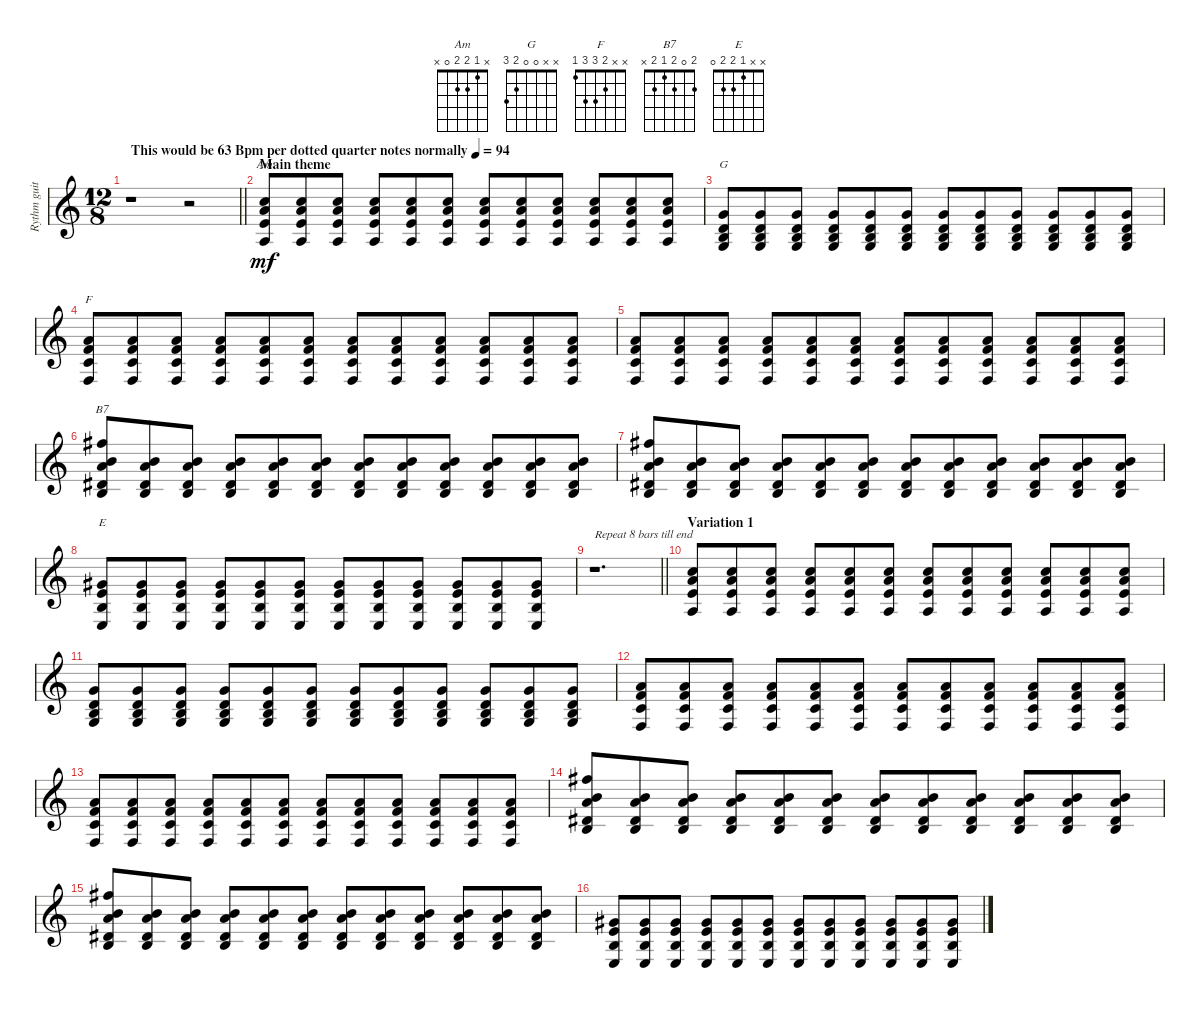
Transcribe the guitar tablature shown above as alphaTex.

\track ("Rythm guitar ( just to jam along )" "Rythm guit") {mute instrument electricguitarjazz}
\staff {score}
\tuning (E4 B3 G3 D3 A2 E2) {hide}
\chord ("Am" x 1 2 2 0 x)
\chord ("G" x x 0 0 2 3)
\chord ("F" x x 2 3 3 1)
\chord ("B7" 2 0 2 1 2 x)
\chord ("E" x x 1 2 2 0)
\ts (12 8)
\tempo (94 "This would be 63 Bpm per dotted quarter notes normally")
\tempo 84
\tempo (94 "This would be 63 Bpm per dotted quarter notes normally")
\clef g2
\barLineRight lightlight
\ks c
r.1{dy mf instrument electricguitarjazz} r.2 |
\section ("" "Main theme")
(1.2 2.3 2.4 0.5).8{ch "Am"} (1.2 2.3 2.4 0.5).8 (1.2 2.3 2.4 0.5).8 (1.2 2.3 2.4 0.5).8 (1.2 2.3 2.4 0.5).8 (1.2 2.3 2.4 0.5).8 (1.2 2.3 2.4 0.5).8 (1.2 2.3 2.4 0.5).8 (1.2 2.3 2.4 0.5).8 (1.2 2.3 2.4 0.5).8 (1.2 2.3 2.4 0.5).8 (1.2 2.3 2.4 0.5).8 |
(0.3 0.4 2.5 3.6).8{ch "G"} (0.3 0.4 2.5 3.6).8 (0.3 0.4 2.5 3.6).8 (0.3 0.4 2.5 3.6).8 (0.3 0.4 2.5 3.6).8 (0.3 0.4 2.5 3.6).8 (0.3 0.4 2.5 3.6).8 (0.3 0.4 2.5 3.6).8 (0.3 0.4 2.5 3.6).8 (0.3 0.4 2.5 3.6).8 (0.3 0.4 2.5 3.6).8 (0.3 0.4 2.5 3.6).8 |
(2.3 3.4 3.5 1.6).8{ch "F"} (2.3 3.4 3.5 1.6).8 (2.3 3.4 3.5 1.6).8 (2.3 3.4 3.5 1.6).8 (2.3 3.4 3.5 1.6).8 (2.3 3.4 3.5 1.6).8 (2.3 3.4 3.5 1.6).8 (2.3 3.4 3.5 1.6).8 (2.3 3.4 3.5 1.6).8 (2.3 3.4 3.5 1.6).8 (2.3 3.4 3.5 1.6).8 (2.3 3.4 3.5 1.6).8 |
(2.3 3.4 3.5 1.6).8 (2.3 3.4 3.5 1.6).8 (2.3 3.4 3.5 1.6).8 (2.3 3.4 3.5 1.6).8 (2.3 3.4 3.5 1.6).8 (2.3 3.4 3.5 1.6).8 (2.3 3.4 3.5 1.6).8 (2.3 3.4 3.5 1.6).8 (2.3 3.4 3.5 1.6).8 (2.3 3.4 3.5 1.6).8 (2.3 3.4 3.5 1.6).8 (2.3 3.4 3.5 1.6).8 |
(2.1 0.2 2.3 1.4 2.5).8{ch "B7"} (0.2 2.3 1.4 2.5).8 (0.2 2.3 1.4 2.5).8 (0.2 2.3 1.4 2.5).8 (0.2 2.3 1.4 2.5).8 (0.2 2.3 1.4 2.5).8 (0.2 2.3 1.4 2.5).8 (0.2 2.3 1.4 2.5).8 (0.2 2.3 1.4 2.5).8 (0.2 2.3 1.4 2.5).8 (0.2 2.3 1.4 2.5).8 (0.2 2.3 1.4 2.5).8 |
(2.1 0.2 2.3 1.4 2.5).8 (0.2 2.3 1.4 2.5).8 (0.2 2.3 1.4 2.5).8 (0.2 2.3 1.4 2.5).8 (0.2 2.3 1.4 2.5).8 (0.2 2.3 1.4 2.5).8 (0.2 2.3 1.4 2.5).8 (0.2 2.3 1.4 2.5).8 (0.2 2.3 1.4 2.5).8 (0.2 2.3 1.4 2.5).8 (0.2 2.3 1.4 2.5).8 (0.2 2.3 1.4 2.5).8 |
(1.3 2.4 2.5 0.6).8{ch "E"} (1.3 2.4 2.5 0.6).8 (1.3 2.4 2.5 0.6).8 (1.3 2.4 2.5 0.6).8 (1.3 2.4 2.5 0.6).8 (1.3 2.4 2.5 0.6).8 (1.3 2.4 2.5 0.6).8 (1.3 2.4 2.5 0.6).8 (1.3 2.4 2.5 0.6).8 (1.3 2.4 2.5 0.6).8 (1.3 2.4 2.5 0.6).8 (1.3 2.4 2.5 0.6).8 |
\barLineRight lightlight
r.1{d txt "Repeat 8 bars till end"} |
\section ("" "Variation 1")
(1.2 2.3 2.4 0.5).8 (1.2 2.3 2.4 0.5).8 (1.2 2.3 2.4 0.5).8 (1.2 2.3 2.4 0.5).8 (1.2 2.3 2.4 0.5).8 (1.2 2.3 2.4 0.5).8 (1.2 2.3 2.4 0.5).8 (1.2 2.3 2.4 0.5).8 (1.2 2.3 2.4 0.5).8 (1.2 2.3 2.4 0.5).8 (1.2 2.3 2.4 0.5).8 (1.2 2.3 2.4 0.5).8 |
(0.3 0.4 2.5 3.6).8 (0.3 0.4 2.5 3.6).8 (0.3 0.4 2.5 3.6).8 (0.3 0.4 2.5 3.6).8 (0.3 0.4 2.5 3.6).8 (0.3 0.4 2.5 3.6).8 (0.3 0.4 2.5 3.6).8 (0.3 0.4 2.5 3.6).8 (0.3 0.4 2.5 3.6).8 (0.3 0.4 2.5 3.6).8 (0.3 0.4 2.5 3.6).8 (0.3 0.4 2.5 3.6).8 |
(2.3 3.4 3.5 1.6).8 (2.3 3.4 3.5 1.6).8 (2.3 3.4 3.5 1.6).8 (2.3 3.4 3.5 1.6).8 (2.3 3.4 3.5 1.6).8 (2.3 3.4 3.5 1.6).8 (2.3 3.4 3.5 1.6).8 (2.3 3.4 3.5 1.6).8 (2.3 3.4 3.5 1.6).8 (2.3 3.4 3.5 1.6).8 (2.3 3.4 3.5 1.6).8 (2.3 3.4 3.5 1.6).8 |
(2.3 3.4 3.5 1.6).8 (2.3 3.4 3.5 1.6).8 (2.3 3.4 3.5 1.6).8 (2.3 3.4 3.5 1.6).8 (2.3 3.4 3.5 1.6).8 (2.3 3.4 3.5 1.6).8 (2.3 3.4 3.5 1.6).8 (2.3 3.4 3.5 1.6).8 (2.3 3.4 3.5 1.6).8 (2.3 3.4 3.5 1.6).8 (2.3 3.4 3.5 1.6).8 (2.3 3.4 3.5 1.6).8 |
(2.1 0.2 2.3 1.4 2.5).8 (0.2 2.3 1.4 2.5).8 (0.2 2.3 1.4 2.5).8 (0.2 2.3 1.4 2.5).8 (0.2 2.3 1.4 2.5).8 (0.2 2.3 1.4 2.5).8 (0.2 2.3 1.4 2.5).8 (0.2 2.3 1.4 2.5).8 (0.2 2.3 1.4 2.5).8 (0.2 2.3 1.4 2.5).8 (0.2 2.3 1.4 2.5).8 (0.2 2.3 1.4 2.5).8 |
(2.1 0.2 2.3 1.4 2.5).8 (0.2 2.3 1.4 2.5).8 (0.2 2.3 1.4 2.5).8 (0.2 2.3 1.4 2.5).8 (0.2 2.3 1.4 2.5).8 (0.2 2.3 1.4 2.5).8 (0.2 2.3 1.4 2.5).8 (0.2 2.3 1.4 2.5).8 (0.2 2.3 1.4 2.5).8 (0.2 2.3 1.4 2.5).8 (0.2 2.3 1.4 2.5).8 (0.2 2.3 1.4 2.5).8 |
(1.3 2.4 2.5 0.6).8 (1.3 2.4 2.5 0.6).8 (1.3 2.4 2.5 0.6).8 (1.3 2.4 2.5 0.6).8 (1.3 2.4 2.5 0.6).8 (1.3 2.4 2.5 0.6).8 (1.3 2.4 2.5 0.6).8 (1.3 2.4 2.5 0.6).8 (1.3 2.4 2.5 0.6).8 (1.3 2.4 2.5 0.6).8 (1.3 2.4 2.5 0.6).8 (1.3 2.4 2.5 0.6).8
